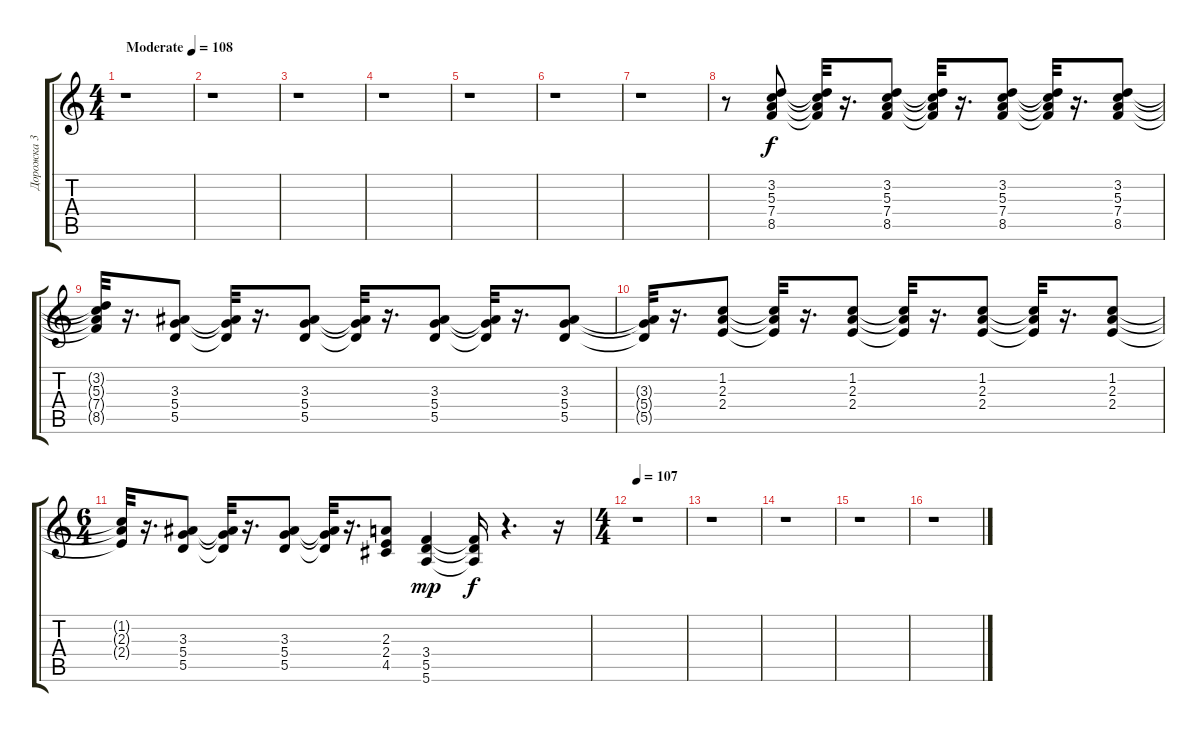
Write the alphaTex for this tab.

\track ("Дорожка 3" "Дорожка 3") {instrument acousticguitarsteel}
\staff {score tabs}
\tuning (E4 B3 G3 D3 A2 E2) {hide}
\ts (4 4)
\tempo (108 "Moderate")
\clef g2
\ks c
r.1{dy f instrument acousticguitarsteel} |
r.1 |
r.1 |
r.1 |
r.1 |
r.1 |
r.1 |
r.8 (3.2 5.3 7.4 8.5).8 (3.2{t} 5.3{t} 7.4{t} 8.5{t}).32 r.16{d} (3.2 5.3 7.4 8.5).8 (3.2{t} 5.3{t} 7.4{t} 8.5{t}).32 r.16{d} (3.2 5.3 7.4 8.5).8 (3.2{t} 5.3{t} 7.4{t} 8.5{t}).32 r.16{d} (3.2 5.3 7.4 8.5).8 |
(3.2{t} 5.3{t} 7.4{t} 8.5{t}).32 r.16{d} (3.3 5.4 5.5).8 (3.3{t} 5.4{t} 5.5{t}).32 r.16{d} (3.3 5.4 5.5).8 (3.3{t} 5.4{t} 5.5{t}).32 r.16{d} (3.3 5.4 5.5).8 (3.3{t} 5.4{t} 5.5{t}).32 r.16{d} (3.3 5.4 5.5).8 |
(3.3{t} 5.4{t} 5.5{t}).32 r.16{d} (1.2 2.3 2.4).8 (1.2{t} 2.3{t} 2.4{t}).32 r.16{d} (1.2 2.3 2.4).8 (1.2{t} 2.3{t} 2.4{t}).32 r.16{d} (1.2 2.3 2.4).8 (1.2{t} 2.3{t} 2.4{t}).32 r.16{d} (1.2 2.3 2.4).8 |
\ts (6 4)
(1.2{t} 2.3{t} 2.4{t}).32 r.16{d} (3.3 5.4 5.5).8 (3.3{t} 5.4{t} 5.5{t}).32 r.16{d} (3.3 5.4 5.5).8 (3.3{t} 5.4{t} 5.5{t}).32 r.16{d} (2.3 2.4 4.5).8 (3.4 5.5 5.6).4{dy mp} (3.4{t} 5.5{t} 5.6{t}).16{dy f} r.4{d} r.16 |
\ts (4 4)
\tempo 107
r.1 |
r.1 |
r.1 |
r.1 |
r.1
